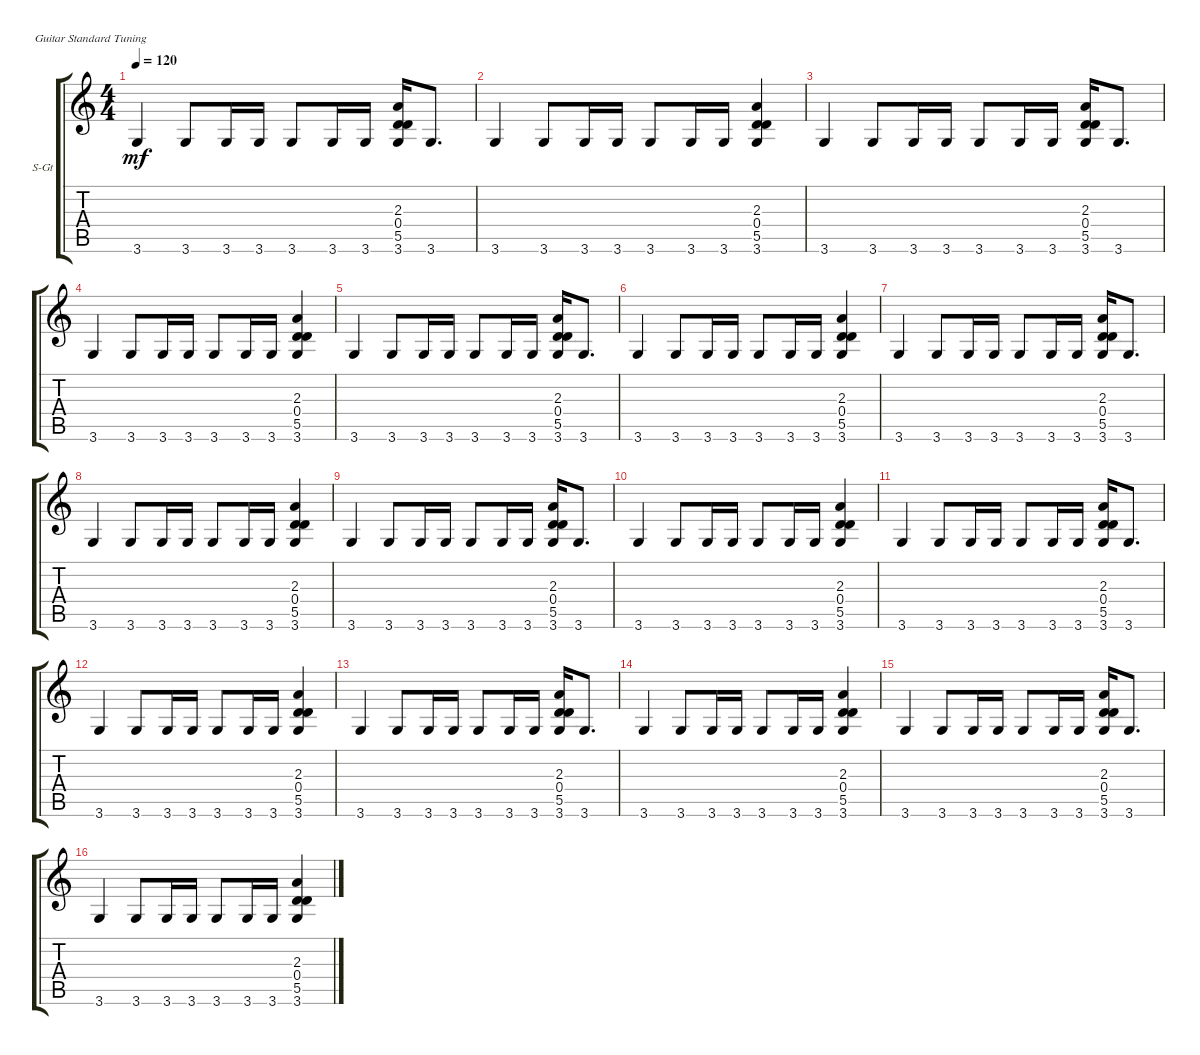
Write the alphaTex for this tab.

\defaultSystemsLayout 4
\bracketExtendMode groupsimilarinstruments
\firstSystemTrackNameOrientation horizontal
\otherSystemsTrackNameOrientation horizontal
\track ("Guitar 2 (Rhythm)" "S-Gt") {instrument acousticguitarsteel}
\staff {score tabs}
\tuning (E4 B3 G3 D3 A2 E2)
\ts (4 4)
\tempo 120
\clef g2
\ks c
3.6.4{dy mf} 3.6.8 3.6.16 3.6.16 3.6.8 3.6.16 3.6.16 (3.6 5.5 0.4 2.3).16 3.6.8{d} |
3.6.4 3.6.8 3.6.16 3.6.16 3.6.8 3.6.16 3.6.16 (3.6 5.5 0.4 2.3).4 |
3.6.4 3.6.8 3.6.16 3.6.16 3.6.8 3.6.16 3.6.16 (3.6 5.5 0.4 2.3).16 3.6.8{d} |
3.6.4 3.6.8 3.6.16 3.6.16 3.6.8 3.6.16 3.6.16 (3.6 5.5 0.4 2.3).4 |
3.6.4 3.6.8 3.6.16 3.6.16 3.6.8 3.6.16 3.6.16 (3.6 5.5 0.4 2.3).16 3.6.8{d} |
3.6.4 3.6.8 3.6.16 3.6.16 3.6.8 3.6.16 3.6.16 (3.6 5.5 0.4 2.3).4 |
3.6.4 3.6.8 3.6.16 3.6.16 3.6.8 3.6.16 3.6.16 (3.6 5.5 0.4 2.3).16 3.6.8{d} |
3.6.4 3.6.8 3.6.16 3.6.16 3.6.8 3.6.16 3.6.16 (3.6 5.5 0.4 2.3).4 |
3.6.4 3.6.8 3.6.16 3.6.16 3.6.8 3.6.16 3.6.16 (3.6 5.5 0.4 2.3).16 3.6.8{d} |
3.6.4 3.6.8 3.6.16 3.6.16 3.6.8 3.6.16 3.6.16 (3.6 5.5 0.4 2.3).4 |
3.6.4 3.6.8 3.6.16 3.6.16 3.6.8 3.6.16 3.6.16 (3.6 5.5 0.4 2.3).16 3.6.8{d} |
3.6.4 3.6.8 3.6.16 3.6.16 3.6.8 3.6.16 3.6.16 (3.6 5.5 0.4 2.3).4 |
3.6.4 3.6.8 3.6.16 3.6.16 3.6.8 3.6.16 3.6.16 (3.6 5.5 0.4 2.3).16 3.6.8{d} |
3.6.4 3.6.8 3.6.16 3.6.16 3.6.8 3.6.16 3.6.16 (3.6 5.5 0.4 2.3).4 |
3.6.4 3.6.8 3.6.16 3.6.16 3.6.8 3.6.16 3.6.16 (3.6 5.5 0.4 2.3).16 3.6.8{d} |
3.6.4 3.6.8 3.6.16 3.6.16 3.6.8 3.6.16 3.6.16 (3.6 5.5 0.4 2.3).4
